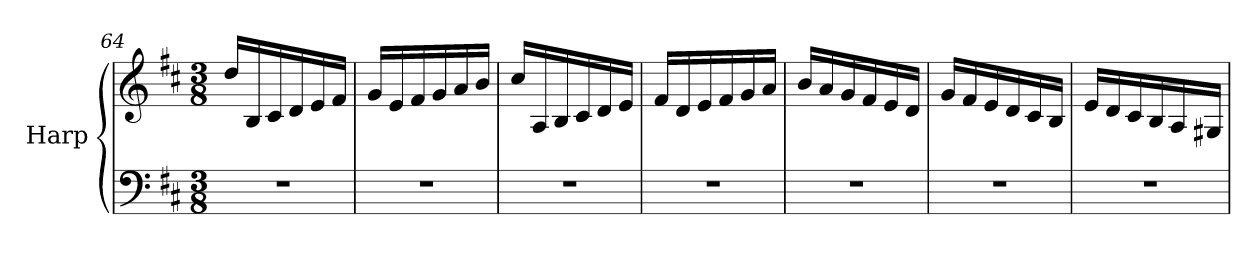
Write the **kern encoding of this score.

**kern	**kern
*part1	*part1
*staff2	*staff1
*I"Harp	*
*I'Hp	*
*clefF4	*clefG2
*k[f#c#]	*k[f#c#]
*M3/8	*M3/8
=64	=64
4.r	16dd/LL
.	16B/
.	16c#/
.	16d/
.	16e/
.	16f#/JJ
=65	=65
4.r	16g/LL
.	16e/
.	16f#/
.	16g/
.	16a/
.	16b/JJ
=66	=66
4.r	16cc#/LL
.	16A/
.	16B/
.	16c#/
.	16d/
.	16e/JJ
!!LO:LB:g=z
=67	=67
4.r	16f#/LL
.	16d/
.	16e/
.	16f#/
.	16g/
.	16a/JJ
=68	=68
4.r	16b/LL
.	16a/
.	16g/
.	16f#/
.	16e/
.	16d/JJ
=69	=69
4.r	16g/LL
.	16f#/
.	16e/
.	16d/
.	16c#/
.	16B/JJ
=70	=70
4.r	16e/LL
.	16d/
.	16c#/
.	16B/
.	16A/
.	16G#X/JJ
=	=
*-	*-
